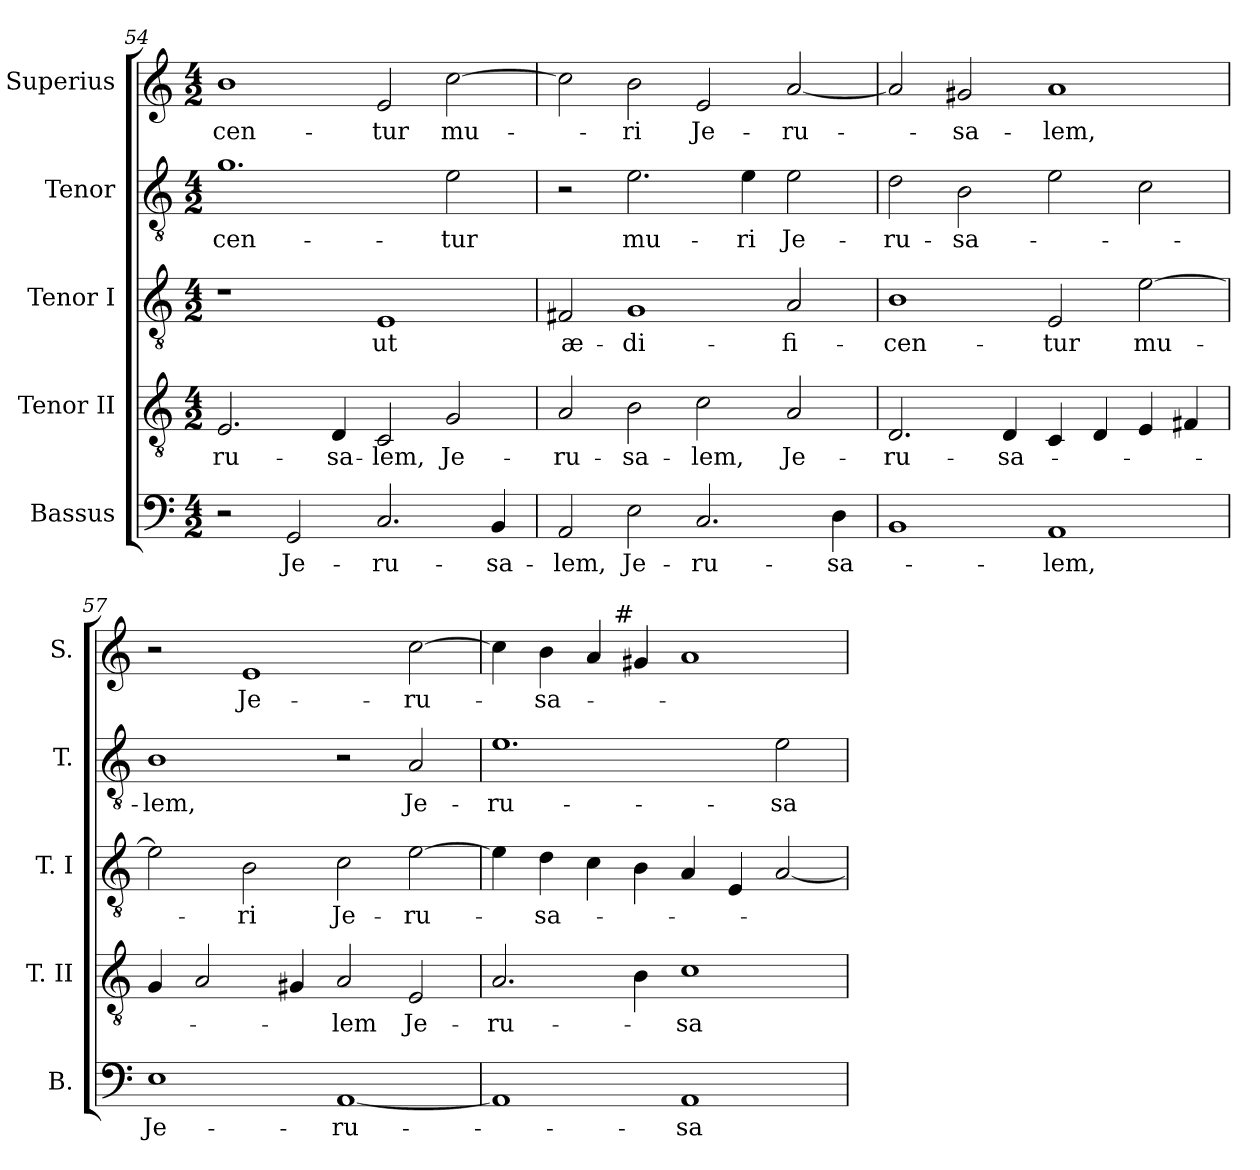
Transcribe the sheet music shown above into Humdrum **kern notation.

**kern	**text	**kern	**text	**kern	**text	**kern	**text	**kern	**text
*part5	*part5	*part4	*part4	*part3	*part3	*part2	*part2	*part1	*part1
*staff5	*staff5	*staff4	*staff4	*staff3	*staff3	*staff2	*staff2	*staff1	*staff1
*I"Bassus	*	*I"Tenor II	*	*I"Tenor I	*	*I"Tenor	*	*I"Superius	*
*I'B.	*	*I'T. II	*	*I'T. I	*	*I'T.	*	*I'S.	*
!!LO:PB:g=z
*clefF4	*	*clefGv2	*	*clefGv2	*	*clefGv2	*	*clefG2	*
*	*	*ITrd7c12	*	*ITrd7c12	*	*ITrd7c12	*	*	*
*k[]	*	*k[]	*	*k[]	*	*k[]	*	*k[]	*
*a:	*	*a:	*	*a:	*	*a:	*	*a:	*
*M4/2	*	*M4/2	*	*M4/2	*	*M4/2	*	*M4/2	*
=54	=54	=54	=54	=54	=54	=54	=54	=54	=54
!	!	!	!LO:LY:b:color=#000000	!	!	!	!	!	!
!	!	!	!	!	!	!	!LO:LY:b:color=#000000	!	!
!	!	!	!	!	!	!	!	!	!LO:LY:b:color=#000000
2r	.	2.EEi/	-ru-	1r	.	1.Gi	-cen-	1bi	-cen-
!	!LO:LY:b:color=#000000	!	!	!	!	!	!	!	!
2GGi/	Je-	.	.	.	.	.	.	.	.
!	!	!	!LO:LY:b:color=#000000	!	!	!	!	!	!
.	.	4DDi/	-sa-	.	.	.	.	.	.
!	!LO:LY:b:color=#000000	!	!	!	!	!	!	!	!
!	!	!	!LO:LY:b:color=#000000	!	!	!	!	!	!
!	!	!	!	!	!LO:LY:b:color=#000000	!	!	!	!
!	!	!	!	!	!	!	!	!	!LO:LY:b:color=#000000
2.Ci/	-ru-	2CCi/	-lem,	1EEi	ut	.	.	2ei/	-tur
!	!	!	!LO:LY:b:color=#000000	!	!	!	!	!	!
!	!	!	!	!	!	!	!LO:LY:b:color=#000000	!	!
!	!	!	!	!	!	!	!	!	!LO:LY:b:color=#000000
.	.	2GGi/	Je-	.	.	2Ei\	-tur	[>2cci\	mu-
!	!LO:LY:b:color=#000000	!	!	!	!	!	!	!	!
4BBi/	-sa-	.	.	.	.	.	.	.	.
=55	=55	=55	=55	=55	=55	=55	=55	=55	=55
!	!LO:LY:b:color=#000000	!	!	!	!	!	!	!	!
!	!	!	!LO:LY:b:color=#000000	!	!	!	!	!	!
!	!	!	!	!	!LO:LY:b:color=#000000	!	!	!	!
2AAi/	-lem,	2AAi/	-ru-	2FF#Xi/	æ-	2r	.	2cci\]	.
!	!LO:LY:b:color=#000000	!	!	!	!	!	!	!	!
!	!	!	!LO:LY:b:color=#000000	!	!	!	!	!	!
!	!	!	!	!	!LO:LY:b:color=#000000	!	!	!	!
!	!	!	!	!	!	!	!LO:LY:b:color=#000000	!	!
!	!	!	!	!	!	!	!	!	!LO:LY:b:color=#000000
2Ei\	Je-	2BBi\	-sa-	1GGi	-di-	2.Ei\	mu-	2bi\	-ri
!	!LO:LY:b:color=#000000	!	!	!	!	!	!	!	!
!	!	!	!LO:LY:b:color=#000000	!	!	!	!	!	!
!	!	!	!	!	!	!	!	!	!LO:LY:b:color=#000000
2.Ci/	-ru-	2Ci\	-lem,	.	.	.	.	2ei/	Je-
!	!	!	!	!	!	!	!LO:LY:b:color=#000000	!	!
.	.	.	.	.	.	4Ei\	-ri	.	.
!	!	!	!LO:LY:b:color=#000000	!	!	!	!	!	!
!	!	!	!	!	!LO:LY:b:color=#000000	!	!	!	!
!	!	!	!	!	!	!	!LO:LY:b:color=#000000	!	!
!	!	!	!	!	!	!	!	!	!LO:LY:b:color=#000000
.	.	2AAi/	Je-	2AAi/	-fi-	2Ei\	Je-	[<2ai/	-ru-
!	!LO:LY:b:color=#000000	!	!	!	!	!	!	!	!
4Di\	-sa-	.	.	.	.	.	.	.	.
=56	=56	=56	=56	=56	=56	=56	=56	=56	=56
!	!	!	!LO:LY:b:color=#000000	!	!	!	!	!	!
!	!	!	!	!	!LO:LY:b:color=#000000	!	!	!	!
!	!	!	!	!	!	!	!LO:LY:b:color=#000000	!	!
1BBi	.	2.DDi/	-ru-	1BBi	-cen-	2Di\	-ru-	2ai/]	.
!	!	!	!	!	!	!	!LO:LY:b:color=#000000	!	!
!	!	!	!	!	!	!	!	!	!LO:LY:b:color=#000000
.	.	.	.	.	.	2BBi\	-sa-	2g#Xi/	-sa-
!	!	!	!LO:LY:b:color=#000000	!	!	!	!	!	!
.	.	4DDi/	-sa-	.	.	.	.	.	.
!	!LO:LY:b:color=#000000	!	!	!	!	!	!	!	!
!	!	!	!	!	!LO:LY:b:color=#000000	!	!	!	!
!	!	!	!	!	!	!	!	!	!LO:LY:b:color=#000000
1AAi	-lem,	4CCi/	.	2EEi/	-tur	2Ei\	.	1ai	-lem,
.	.	4DDi/	.	.	.	.	.	.	.
!	!	!	!	!	!LO:LY:b:color=#000000	!	!	!	!
.	.	4EEi/	.	[>2Ei\	mu-	2Ci\	.	.	.
.	.	4FF#Xi/	.	.	.	.	.	.	.
!!LO:LB:g=z
=57	=57	=57	=57	=57	=57	=57	=57	=57	=57
!	!LO:LY:b:color=#000000	!	!	!	!	!	!	!	!
!	!	!	!	!	!	!	!LO:LY:b:color=#000000	!	!
1Ei	Je-	4GGi/	.	2Ei\]	.	1BBi	-lem,	2r	.
.	.	2AAi/	.	.	.	.	.	.	.
!	!	!	!	!	!LO:LY:b:color=#000000	!	!	!	!
!	!	!	!	!	!	!	!	!	!LO:LY:b:color=#000000
.	.	.	.	2BBi\	-ri	.	.	1ei	Je-
.	.	4GG#Xi/	.	.	.	.	.	.	.
!	!LO:LY:b:color=#000000	!	!	!	!	!	!	!	!
!	!	!	!LO:LY:b:color=#000000	!	!	!	!	!	!
!	!	!	!	!	!LO:LY:b:color=#000000	!	!	!	!
[<1AAi	-ru-	2AAi/	-lem	2Ci\	Je-	2r	.	.	.
!	!	!	!LO:LY:b:color=#000000	!	!	!	!	!	!
!	!	!	!	!	!LO:LY:b:color=#000000	!	!	!	!
!	!	!	!	!	!	!	!LO:LY:b:color=#000000	!	!
!	!	!	!	!	!	!	!	!	!LO:LY:b:color=#000000
.	.	2EEi/	Je-	[>2Ei\	-ru-	2AAi/	Je-	[>2cci\	-ru-
=58	=58	=58	=58	=58	=58	=58	=58	=58	=58
!	!	!	!LO:LY:b:color=#000000	!	!	!	!	!	!
!	!	!	!	!	!	!	!LO:LY:b:color=#000000	!	!
1AAi]	.	2.AAi/	-ru-	4Ei\]	.	1.Ei	-ru-	4cci\]	.
!	!	!	!	!	!LO:LY:b:color=#000000	!	!	!	!
!	!	!	!	!	!	!	!	!	!LO:LY:b:color=#000000
.	.	.	.	4Di\	-sa-	.	.	4bi\	-sa-
.	.	.	.	4Ci\	.	.	.	4ai/	.
!	!	!	!	!	!	!	!	!LO:TX:a:rj:t=#	!
.	.	4BBi\	.	4BBi\	.	.	.	4g#i/	.
!	!LO:LY:b:color=#000000	!	!	!	!	!	!	!	!
!	!	!	!LO:LY:b:color=#000000	!	!	!	!	!	!
1AAi	-sa-	1Ci	-sa-	4AAi/	.	.	.	1ai	.
.	.	.	.	4EEi/	.	.	.	.	.
!	!	!	!	!	!	!	!LO:LY:b:color=#000000	!	!
.	.	.	.	[<2AAi/	.	2Ei\	-sa-	.	.
=	=	=	=	=	=	=	=	=	=
*-	*-	*-	*-	*-	*-	*-	*-	*-	*-
